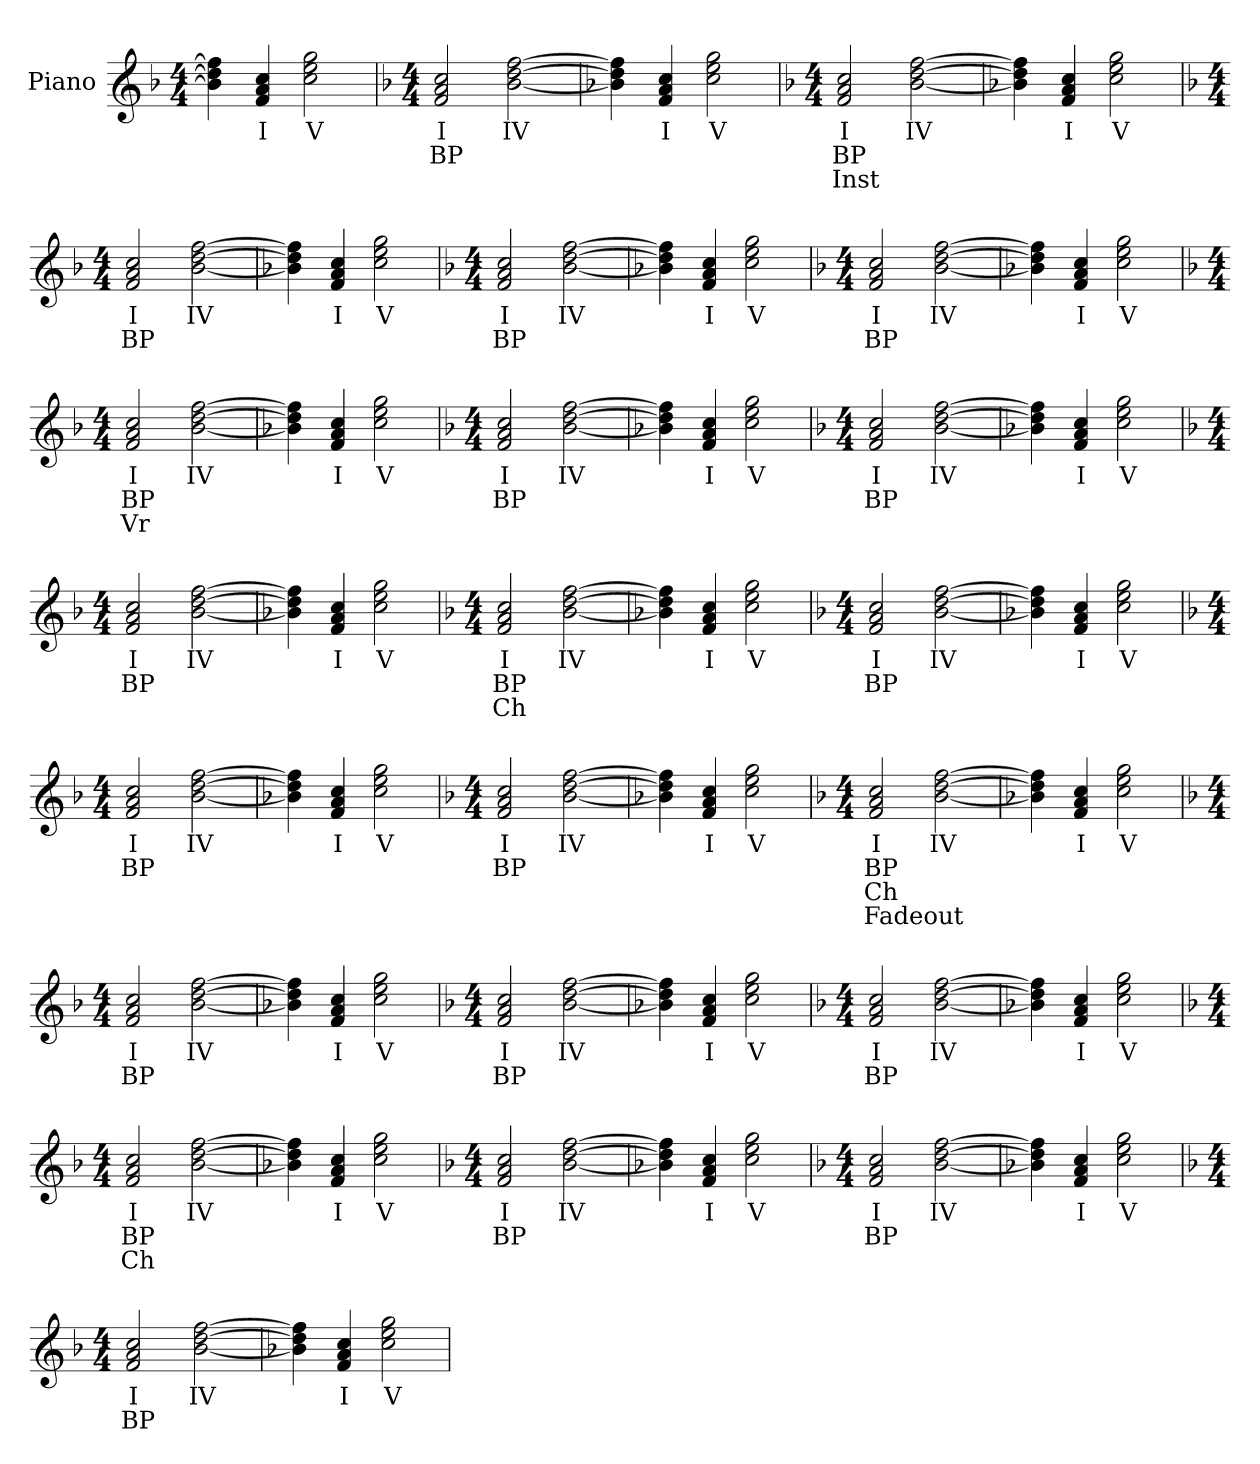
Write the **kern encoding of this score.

**kern	**text	**text	**text	**text
*part1	*part1	*part1	*part1	*part1
*staff1	*staff1	*staff1	*staff1	*staff1
*I"Piano	*	*	*	*
*I'Pno	*	*	*	*
*k[b-]	*	*	*	*
*F:	*	*	*	*
*M4/4	*	*	*	*
=	=	=	=	=
4b-] 4dd] 4ff]	.	.	.	.
4f 4a 4cc	I	.	.	.
2cc 2ee 2gg	V	.	.	.
=	=	=	=	=
*k[b-]	*	*	*	*
*F:	*	*	*	*
*M4/4	*	*	*	*
2f 2a 2cc	I	BP	.	.
[2b- [2dd [2ff	IV	.	.	.
=	=	=	=	=
*k[b-]	*	*	*	*
*F:	*	*	*	*
4b-] 4dd] 4ff]	.	.	.	.
4f 4a 4cc	I	.	.	.
2cc 2ee 2gg	V	.	.	.
=	=	=	=	=
*k[b-]	*	*	*	*
*F:	*	*	*	*
*M4/4	*	*	*	*
2f 2a 2cc	I	BP	Inst	.
[2b- [2dd [2ff	IV	.	.	.
=	=	=	=	=
*k[b-]	*	*	*	*
*F:	*	*	*	*
4b-] 4dd] 4ff]	.	.	.	.
4f 4a 4cc	I	.	.	.
2cc 2ee 2gg	V	.	.	.
=	=	=	=	=
*k[b-]	*	*	*	*
*F:	*	*	*	*
*M4/4	*	*	*	*
2f 2a 2cc	I	BP	.	.
[2b- [2dd [2ff	IV	.	.	.
=	=	=	=	=
*k[b-]	*	*	*	*
*F:	*	*	*	*
4b-] 4dd] 4ff]	.	.	.	.
4f 4a 4cc	I	.	.	.
2cc 2ee 2gg	V	.	.	.
=	=	=	=	=
*k[b-]	*	*	*	*
*F:	*	*	*	*
*M4/4	*	*	*	*
2f 2a 2cc	I	BP	.	.
[2b- [2dd [2ff	IV	.	.	.
=	=	=	=	=
*k[b-]	*	*	*	*
*F:	*	*	*	*
4b-] 4dd] 4ff]	.	.	.	.
4f 4a 4cc	I	.	.	.
2cc 2ee 2gg	V	.	.	.
=	=	=	=	=
*k[b-]	*	*	*	*
*F:	*	*	*	*
*M4/4	*	*	*	*
2f 2a 2cc	I	BP	.	.
[2b- [2dd [2ff	IV	.	.	.
=	=	=	=	=
*k[b-]	*	*	*	*
*F:	*	*	*	*
4b-] 4dd] 4ff]	.	.	.	.
4f 4a 4cc	I	.	.	.
2cc 2ee 2gg	V	.	.	.
=	=	=	=	=
*k[b-]	*	*	*	*
*F:	*	*	*	*
*M4/4	*	*	*	*
2f 2a 2cc	I	BP	Vr	.
[2b- [2dd [2ff	IV	.	.	.
=	=	=	=	=
*k[b-]	*	*	*	*
*F:	*	*	*	*
4b-] 4dd] 4ff]	.	.	.	.
4f 4a 4cc	I	.	.	.
2cc 2ee 2gg	V	.	.	.
=	=	=	=	=
*k[b-]	*	*	*	*
*F:	*	*	*	*
*M4/4	*	*	*	*
2f 2a 2cc	I	BP	.	.
[2b- [2dd [2ff	IV	.	.	.
=	=	=	=	=
*k[b-]	*	*	*	*
*F:	*	*	*	*
4b-] 4dd] 4ff]	.	.	.	.
4f 4a 4cc	I	.	.	.
2cc 2ee 2gg	V	.	.	.
=	=	=	=	=
*k[b-]	*	*	*	*
*F:	*	*	*	*
*M4/4	*	*	*	*
2f 2a 2cc	I	BP	.	.
[2b- [2dd [2ff	IV	.	.	.
=	=	=	=	=
*k[b-]	*	*	*	*
*F:	*	*	*	*
4b-] 4dd] 4ff]	.	.	.	.
4f 4a 4cc	I	.	.	.
2cc 2ee 2gg	V	.	.	.
=	=	=	=	=
*k[b-]	*	*	*	*
*F:	*	*	*	*
*M4/4	*	*	*	*
2f 2a 2cc	I	BP	.	.
[2b- [2dd [2ff	IV	.	.	.
=	=	=	=	=
*k[b-]	*	*	*	*
*F:	*	*	*	*
4b-] 4dd] 4ff]	.	.	.	.
4f 4a 4cc	I	.	.	.
2cc 2ee 2gg	V	.	.	.
=	=	=	=	=
*k[b-]	*	*	*	*
*F:	*	*	*	*
*M4/4	*	*	*	*
2f 2a 2cc	I	BP	Ch	.
[2b- [2dd [2ff	IV	.	.	.
=	=	=	=	=
*k[b-]	*	*	*	*
*F:	*	*	*	*
4b-] 4dd] 4ff]	.	.	.	.
4f 4a 4cc	I	.	.	.
2cc 2ee 2gg	V	.	.	.
=	=	=	=	=
*k[b-]	*	*	*	*
*F:	*	*	*	*
*M4/4	*	*	*	*
2f 2a 2cc	I	BP	.	.
[2b- [2dd [2ff	IV	.	.	.
=	=	=	=	=
*k[b-]	*	*	*	*
*F:	*	*	*	*
4b-] 4dd] 4ff]	.	.	.	.
4f 4a 4cc	I	.	.	.
2cc 2ee 2gg	V	.	.	.
=	=	=	=	=
*k[b-]	*	*	*	*
*F:	*	*	*	*
*M4/4	*	*	*	*
2f 2a 2cc	I	BP	.	.
[2b- [2dd [2ff	IV	.	.	.
=	=	=	=	=
*k[b-]	*	*	*	*
*F:	*	*	*	*
4b-] 4dd] 4ff]	.	.	.	.
4f 4a 4cc	I	.	.	.
2cc 2ee 2gg	V	.	.	.
=	=	=	=	=
*k[b-]	*	*	*	*
*F:	*	*	*	*
*M4/4	*	*	*	*
2f 2a 2cc	I	BP	.	.
[2b- [2dd [2ff	IV	.	.	.
=	=	=	=	=
*k[b-]	*	*	*	*
*F:	*	*	*	*
4b-] 4dd] 4ff]	.	.	.	.
4f 4a 4cc	I	.	.	.
2cc 2ee 2gg	V	.	.	.
=	=	=	=	=
*k[b-]	*	*	*	*
*F:	*	*	*	*
*M4/4	*	*	*	*
2f 2a 2cc	I	BP	Ch	Fadeout
[2b- [2dd [2ff	IV	.	.	.
=	=	=	=	=
*k[b-]	*	*	*	*
*F:	*	*	*	*
4b-] 4dd] 4ff]	.	.	.	.
4f 4a 4cc	I	.	.	.
2cc 2ee 2gg	V	.	.	.
=	=	=	=	=
*k[b-]	*	*	*	*
*F:	*	*	*	*
*M4/4	*	*	*	*
2f 2a 2cc	I	BP	.	.
[2b- [2dd [2ff	IV	.	.	.
=	=	=	=	=
*k[b-]	*	*	*	*
*F:	*	*	*	*
4b-] 4dd] 4ff]	.	.	.	.
4f 4a 4cc	I	.	.	.
2cc 2ee 2gg	V	.	.	.
=	=	=	=	=
*k[b-]	*	*	*	*
*F:	*	*	*	*
*M4/4	*	*	*	*
2f 2a 2cc	I	BP	.	.
[2b- [2dd [2ff	IV	.	.	.
=	=	=	=	=
*k[b-]	*	*	*	*
*F:	*	*	*	*
4b-] 4dd] 4ff]	.	.	.	.
4f 4a 4cc	I	.	.	.
2cc 2ee 2gg	V	.	.	.
=	=	=	=	=
*k[b-]	*	*	*	*
*F:	*	*	*	*
*M4/4	*	*	*	*
2f 2a 2cc	I	BP	.	.
[2b- [2dd [2ff	IV	.	.	.
=	=	=	=	=
*k[b-]	*	*	*	*
*F:	*	*	*	*
4b-] 4dd] 4ff]	.	.	.	.
4f 4a 4cc	I	.	.	.
2cc 2ee 2gg	V	.	.	.
=	=	=	=	=
*k[b-]	*	*	*	*
*F:	*	*	*	*
*M4/4	*	*	*	*
2f 2a 2cc	I	BP	Ch	.
[2b- [2dd [2ff	IV	.	.	.
=	=	=	=	=
*k[b-]	*	*	*	*
*F:	*	*	*	*
4b-] 4dd] 4ff]	.	.	.	.
4f 4a 4cc	I	.	.	.
2cc 2ee 2gg	V	.	.	.
=	=	=	=	=
*k[b-]	*	*	*	*
*F:	*	*	*	*
*M4/4	*	*	*	*
2f 2a 2cc	I	BP	.	.
[2b- [2dd [2ff	IV	.	.	.
=	=	=	=	=
*k[b-]	*	*	*	*
*F:	*	*	*	*
4b-] 4dd] 4ff]	.	.	.	.
4f 4a 4cc	I	.	.	.
2cc 2ee 2gg	V	.	.	.
=	=	=	=	=
*k[b-]	*	*	*	*
*F:	*	*	*	*
*M4/4	*	*	*	*
2f 2a 2cc	I	BP	.	.
[2b- [2dd [2ff	IV	.	.	.
=	=	=	=	=
*k[b-]	*	*	*	*
*F:	*	*	*	*
4b-] 4dd] 4ff]	.	.	.	.
4f 4a 4cc	I	.	.	.
2cc 2ee 2gg	V	.	.	.
=	=	=	=	=
*k[b-]	*	*	*	*
*F:	*	*	*	*
*M4/4	*	*	*	*
2f 2a 2cc	I	BP	.	.
[2b- [2dd [2ff	IV	.	.	.
=	=	=	=	=
*k[b-]	*	*	*	*
*F:	*	*	*	*
4b-] 4dd] 4ff]	.	.	.	.
4f 4a 4cc	I	.	.	.
2cc 2ee 2gg	V	.	.	.
=	=	=	=	=
*-	*-	*-	*-	*-
